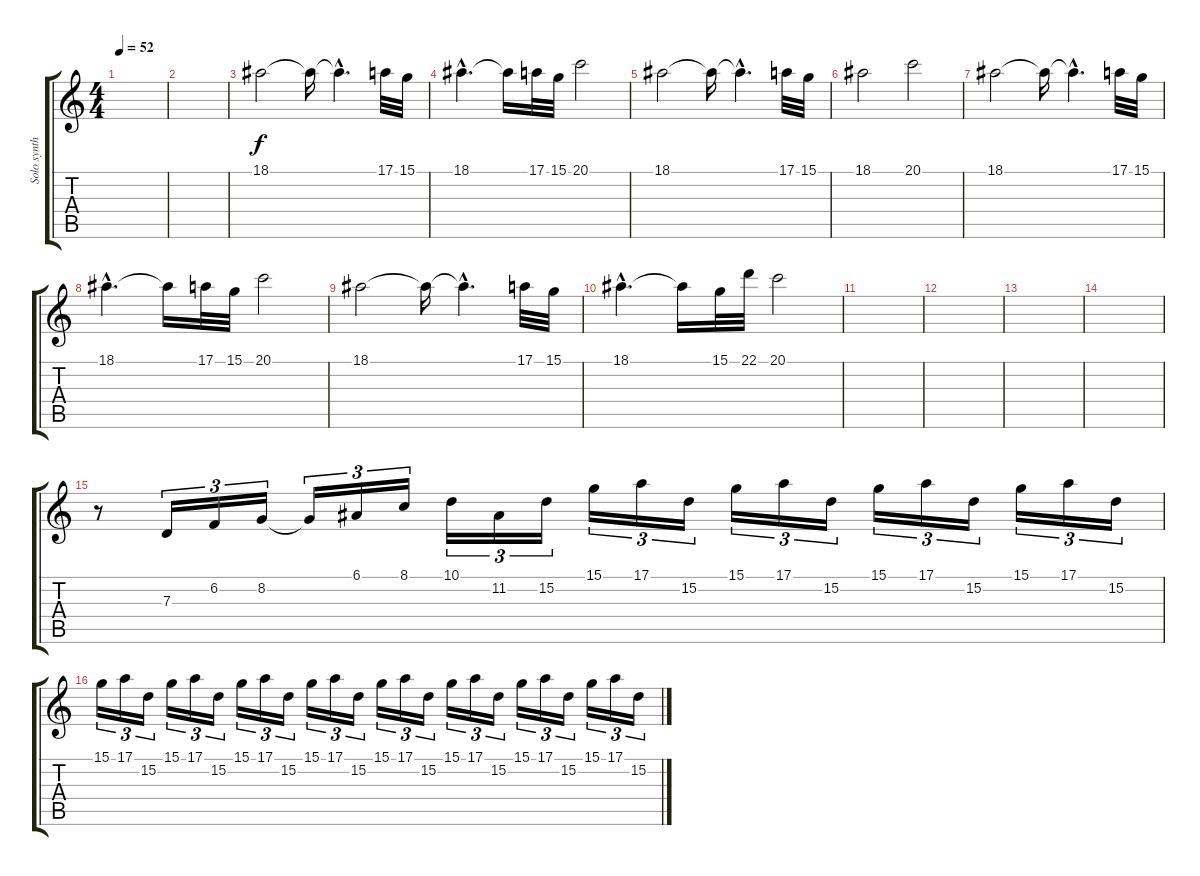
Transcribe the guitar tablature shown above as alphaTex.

\track ("Solo synth" "Solo synth") {instrument synthstrings1}
\staff {score tabs}
\tuning (E4 B3 G3 D3 A2 E2) {hide}
\ts (4 4)
\tempo 52
\clef g2
\ks c
|
|
18.1.2 18.1{t}.16 18.1{hac t}.4{d} 17.1.32 15.1.32 |
18.1{hac}.4{d} 18.1{t}.16 17.1.32 15.1.32 20.1.2 |
18.1.2 18.1{t}.16 18.1{hac t}.4{d} 17.1.32 15.1.32 |
18.1.2 20.1.2 |
18.1.2 18.1{t}.16 18.1{hac t}.4{d} 17.1.32 15.1.32 |
18.1{hac}.4{d} 18.1{t}.16 17.1.32 15.1.32 20.1.2 |
18.1.2 18.1{t}.16 18.1{hac t}.4{d} 17.1.32 15.1.32 |
18.1{hac}.4{d} 18.1{t}.16 15.1.32 22.1.32 20.1.2 |
|
|
|
|
r.8 7.3.16{tu (3 2)} 6.2.16{tu (3 2)} 8.2.16{tu (3 2)} 8.2{t}.16{tu (3 2)} 6.1.16{tu (3 2)} 8.1.16{tu (3 2)} 10.1.16{tu (3 2)} 11.2.16{tu (3 2)} 15.2.16{tu (3 2) volume 0} 15.1.16{tu (3 2)} 17.1.16{tu (3 2)} 15.2.16{tu (3 2)} 15.1.16{tu (3 2)} 17.1.16{tu (3 2)} 15.2.16{tu (3 2)} 15.1.16{tu (3 2)} 17.1.16{tu (3 2)} 15.2.16{tu (3 2)} 15.1.16{tu (3 2)} 17.1.16{tu (3 2)} 15.2.16{tu (3 2)} |
15.1.16{tu (3 2)} 17.1.16{tu (3 2)} 15.2.16{tu (3 2)} 15.1.16{tu (3 2)} 17.1.16{tu (3 2)} 15.2.16{tu (3 2)} 15.1.16{tu (3 2)} 17.1.16{tu (3 2)} 15.2.16{tu (3 2)} 15.1.16{tu (3 2)} 17.1.16{tu (3 2)} 15.2.16{tu (3 2)} 15.1.16{tu (3 2)} 17.1.16{tu (3 2)} 15.2.16{tu (3 2)} 15.1.16{tu (3 2)} 17.1.16{tu (3 2)} 15.2.16{tu (3 2)} 15.1.16{tu (3 2)} 17.1.16{tu (3 2)} 15.2.16{tu (3 2)} 15.1.16{tu (3 2)} 17.1.16{tu (3 2)} 15.2.16{tu (3 2)}
